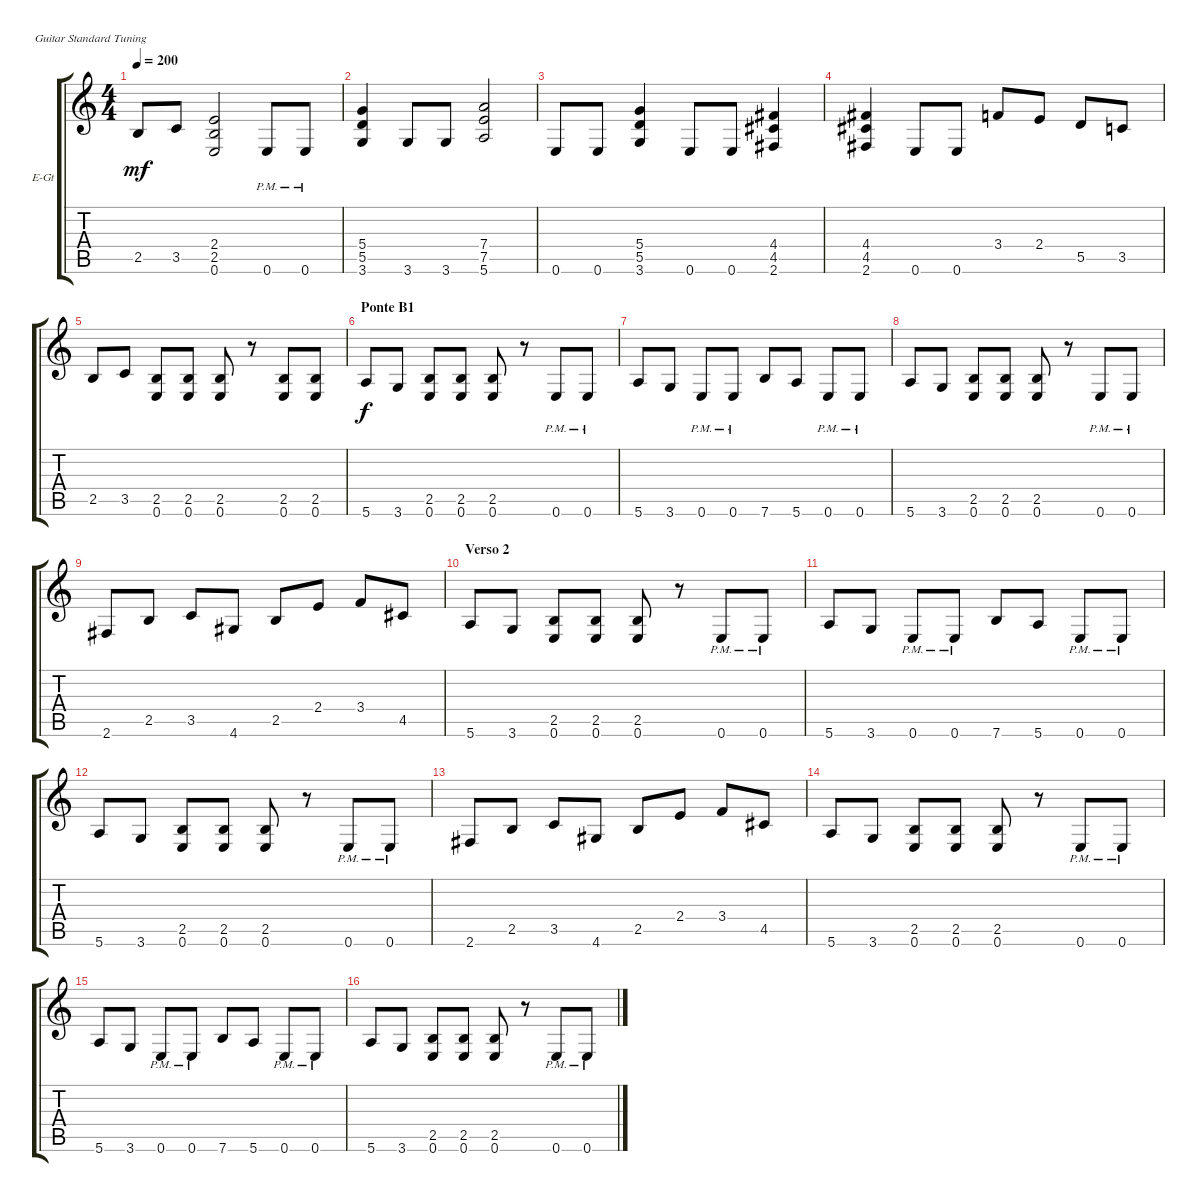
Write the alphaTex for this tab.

\defaultSystemsLayout 4
\bracketExtendMode groupsimilarinstruments
\firstSystemTrackNameOrientation horizontal
\otherSystemsTrackNameOrientation horizontal
\track ("Gtr2" "E-Gt") {instrument distortionguitar}
\staff {score tabs}
\tuning (E4 B3 G3 D3 A2 E2)
\ts (4 4)
\tempo 200
\clef g2
\ks c
2.5.8{dy mf} 3.5.8 (0.6 2.5 2.4).2 0.6{pm}.8 0.6{pm}.8 |
(3.6 5.5 5.4).4 3.6.8 3.6.8 (5.6 7.5 7.4).2 |
0.6.8 0.6.8 (3.6 5.5 5.4).4 0.6.8 0.6.8 (2.6 4.5 4.4).4 |
(2.6 4.5 4.4).4 0.6.8 0.6.8 3.4.8 2.4.8 5.5.8 3.5.8 |
2.5.8 3.5.8 (0.6 2.5).8 (0.6 2.5).8 (0.6 2.5).8 r.8 (0.6 2.5).8 (0.6 2.5).8 |
\section ("" "Ponte B1")
5.6.8{dy f} 3.6.8 (2.5 0.6).8 (2.5 0.6).8 (2.5 0.6).8 r.8 0.6{pm}.8 0.6{pm}.8 |
5.6.8 3.6.8 0.6{pm}.8 0.6{pm}.8 7.6.8 5.6.8 0.6{pm}.8 0.6{pm}.8 |
5.6.8 3.6.8 (2.5 0.6).8 (2.5 0.6).8 (2.5 0.6).8 r.8 0.6{pm}.8 0.6{pm}.8 |
2.6.8 2.5.8 3.5.8 4.6.8 2.5.8 2.4.8 3.4.8 4.5.8 |
\section ("" "Verso 2")
5.6.8 3.6.8 (2.5 0.6).8 (2.5 0.6).8 (2.5 0.6).8 r.8 0.6{pm}.8 0.6{pm}.8 |
5.6.8 3.6.8 0.6{pm}.8 0.6{pm}.8 7.6.8 5.6.8 0.6{pm}.8 0.6{pm}.8 |
5.6.8 3.6.8 (2.5 0.6).8 (2.5 0.6).8 (2.5 0.6).8 r.8 0.6{pm}.8 0.6{pm}.8 |
2.6.8 2.5.8 3.5.8 4.6.8 2.5.8 2.4.8 3.4.8 4.5.8 |
5.6.8 3.6.8 (2.5 0.6).8 (2.5 0.6).8 (2.5 0.6).8 r.8 0.6{pm}.8 0.6{pm}.8 |
5.6.8 3.6.8 0.6{pm}.8 0.6{pm}.8 7.6.8 5.6.8 0.6{pm}.8 0.6{pm}.8 |
5.6.8 3.6.8 (2.5 0.6).8 (2.5 0.6).8 (2.5 0.6).8 r.8 0.6{pm}.8 0.6{pm}.8
